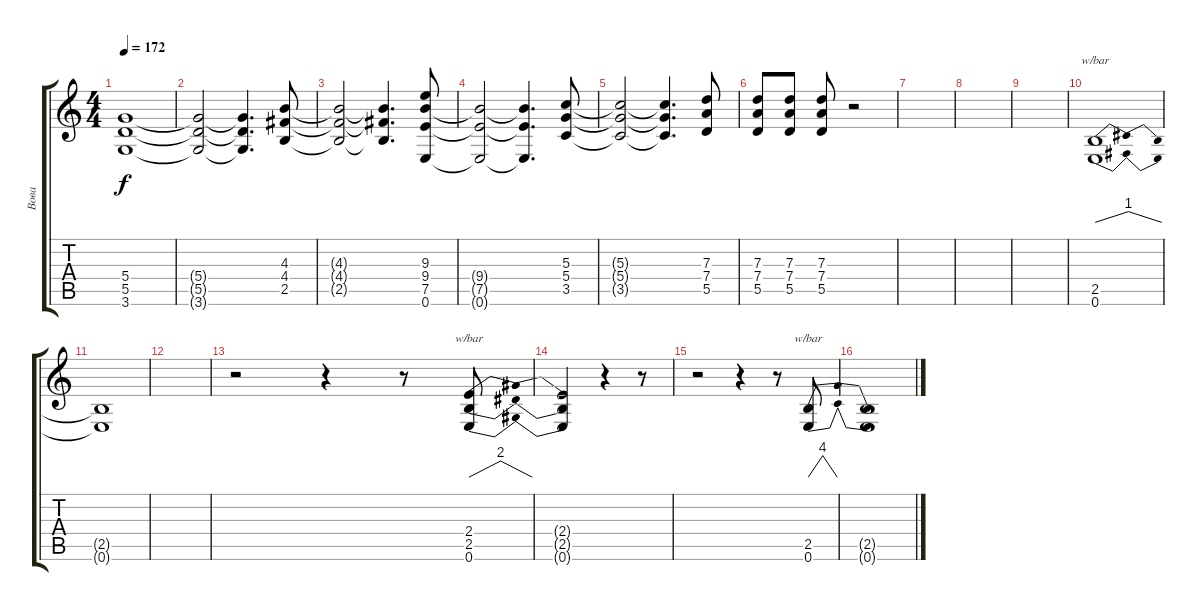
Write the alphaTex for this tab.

\track ("Вова" "Вова") {instrument distortionguitar}
\staff {score tabs}
\tuning (E4 B3 G3 D3 A2 E2) {hide}
\ts (4 4)
\tempo 172
\clef g2
\ks c
(5.4{t} 5.5{t} 3.6{t}).1{dy f} |
(5.4{t} 5.5{t} 3.6{t}).2 (5.4{t} 5.5{t} 3.6{t}).4{d} (4.3 4.4 2.5).8 |
(4.3{t} 4.4{t} 2.5{t}).2 (4.3{t} 4.4{t} 2.5{t}).4{d} (9.3 9.4 7.5 0.6).8 |
(9.4{t} 7.5{t} 0.6{t}).2 (9.4{t} 7.5{t} 0.6{t}).4{d} (5.3 5.4 3.5).8 |
(5.3{t} 5.4{t} 3.5{t}).2 (5.3{t} 5.4{t} 3.5{t}).4{d} (7.3 7.4 5.5).8 |
(7.3 7.4 5.5).8 (7.3 7.4 5.5).8 (7.3 7.4 5.5).8 r.2 |
|
|
|
(2.5 0.6).1{tbe (dip default 0 0 30 4 60 0)} |
(2.5{t} 0.6{t}).1 |
|
r.2 r.4 r.8 (2.4 2.5 0.6).8{tbe (dip default 0 0 30 8 60 0)} |
(2.4{t} 2.5{t} 0.6{t}).2 r.4 r.8 |
r.2 r.4 r.8 (2.5 0.6).8{tbe (dip default 0 0 30 16 60 0)} |
(2.5{t} 0.6{t}).1
